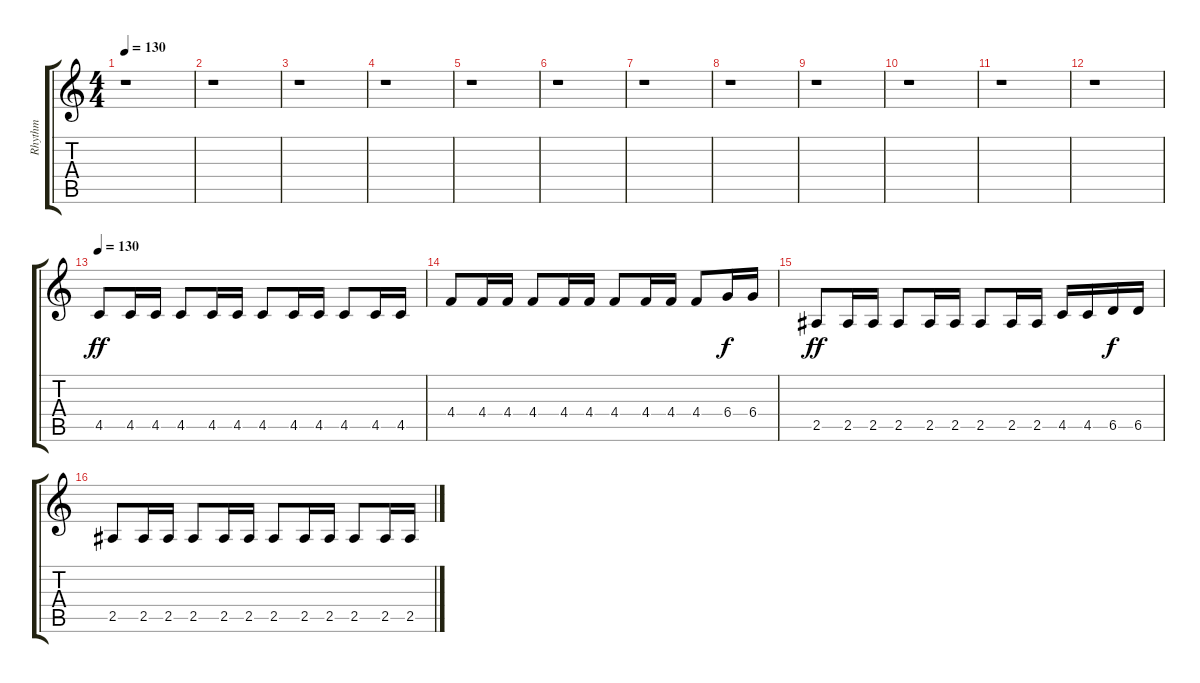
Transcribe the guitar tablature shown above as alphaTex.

\track ("Rhythm" "Rhythm") {instrument overdrivenguitar}
\staff {score tabs}
\tuning (Eb4 Bb3 Gb3 Db3 Ab2 Eb2) {hide}
\ts (4 4)
\tempo 130
\tempo 120
\tempo 130
\clef g2
\ks c
r.1{dy ff instrument overdrivenguitar} |
r.1 |
r.1 |
r.1 |
r.1 |
r.1 |
r.1 |
r.1 |
r.1 |
r.1 |
r.1 |
r.1 |
\tempo 130
4.5.8 4.5.16 4.5.16 4.5.8 4.5.16 4.5.16 4.5.8 4.5.16 4.5.16 4.5.8 4.5.16 4.5.16 |
4.4.8 4.4.16 4.4.16 4.4.8 4.4.16 4.4.16 4.4.8 4.4.16 4.4.16 4.4.8 6.4.16{dy f} 6.4.16 |
2.5.8{dy ff} 2.5.16 2.5.16 2.5.8 2.5.16 2.5.16 2.5.8 2.5.16 2.5.16 4.5.16 4.5.16 6.5.16{dy f} 6.5.16 |
2.5.8 2.5.16 2.5.16 2.5.8 2.5.16 2.5.16 2.5.8 2.5.16 2.5.16 2.5.8 2.5.16 2.5.16
